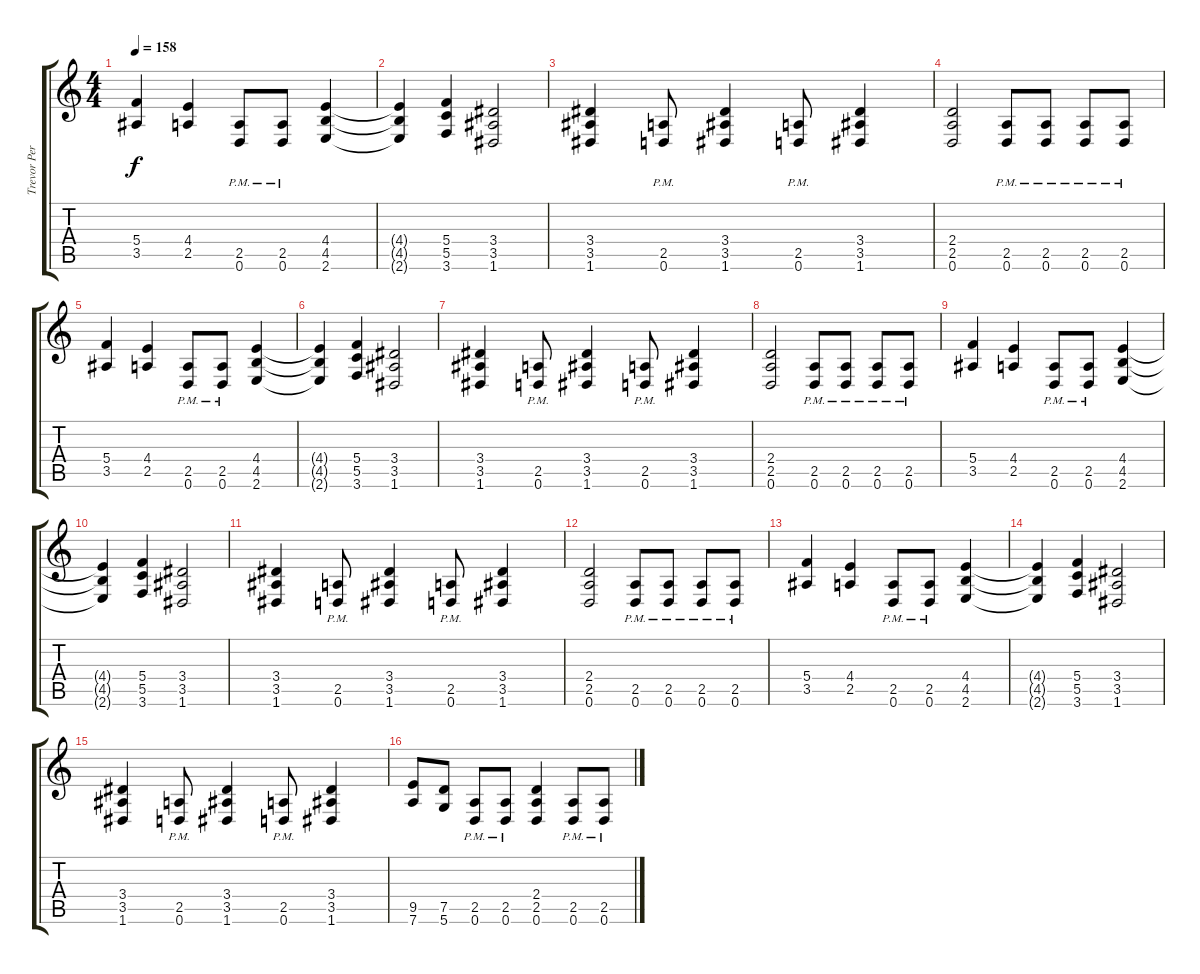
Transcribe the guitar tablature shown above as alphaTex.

\track ("Trevor Peres (Rhythm)" "Trevor Per") {instrument distortionguitar}
\staff {score tabs}
\tuning (D4 A3 F3 C3 G2 D2) {hide}
\ts (4 4)
\tempo 158
\clef g2
\ks c
(5.4 3.5).4{dy f} (4.4 2.5).4 (2.5{pm} 0.6).8 (2.5{pm} 0.6).8 (4.4 4.5 2.6).4 |
(4.4{t} 4.5{t} 2.6{t}).4 (5.4 5.5 3.6).4 (3.4 3.5 1.6).2 |
(3.4 3.5 1.6).4 (2.5{pm} 0.6).8 (3.4 3.5 1.6).4 (2.5{pm} 0.6).8 (3.4 3.5 1.6).4 |
(2.4 2.5 0.6).2 (2.5{pm} 0.6).8 (2.5{pm} 0.6).8 (2.5{pm} 0.6).8 (2.5{pm} 0.6).8 |
(5.4 3.5).4 (4.4 2.5).4 (2.5{pm} 0.6).8 (2.5{pm} 0.6).8 (4.4 4.5 2.6).4 |
(4.4{t} 4.5{t} 2.6{t}).4 (5.4 5.5 3.6).4 (3.4 3.5 1.6).2 |
(3.4 3.5 1.6).4 (2.5{pm} 0.6).8 (3.4 3.5 1.6).4 (2.5{pm} 0.6).8 (3.4 3.5 1.6).4 |
(2.4 2.5 0.6).2 (2.5{pm} 0.6).8 (2.5{pm} 0.6).8 (2.5{pm} 0.6).8 (2.5{pm} 0.6).8 |
(5.4 3.5).4 (4.4 2.5).4 (2.5{pm} 0.6).8 (2.5{pm} 0.6).8 (4.4 4.5 2.6).4 |
(4.4{t} 4.5{t} 2.6{t}).4 (5.4 5.5 3.6).4 (3.4 3.5 1.6).2 |
(3.4 3.5 1.6).4 (2.5{pm} 0.6).8 (3.4 3.5 1.6).4 (2.5{pm} 0.6).8 (3.4 3.5 1.6).4 |
(2.4 2.5 0.6).2 (2.5{pm} 0.6).8 (2.5{pm} 0.6).8 (2.5{pm} 0.6).8 (2.5{pm} 0.6).8 |
(5.4 3.5).4 (4.4 2.5).4 (2.5{pm} 0.6).8 (2.5{pm} 0.6).8 (4.4 4.5 2.6).4 |
(4.4{t} 4.5{t} 2.6{t}).4 (5.4 5.5 3.6).4 (3.4 3.5 1.6).2 |
(3.4 3.5 1.6).4 (2.5{pm} 0.6).8 (3.4 3.5 1.6).4 (2.5{pm} 0.6).8 (3.4 3.5 1.6).4 |
(9.5 7.6).8 (7.5 5.6).8 (2.5{pm} 0.6).8 (2.5{pm} 0.6).8 (2.4 2.5 0.6).4 (2.5{pm} 0.6).8 (2.5{pm} 0.6).8
